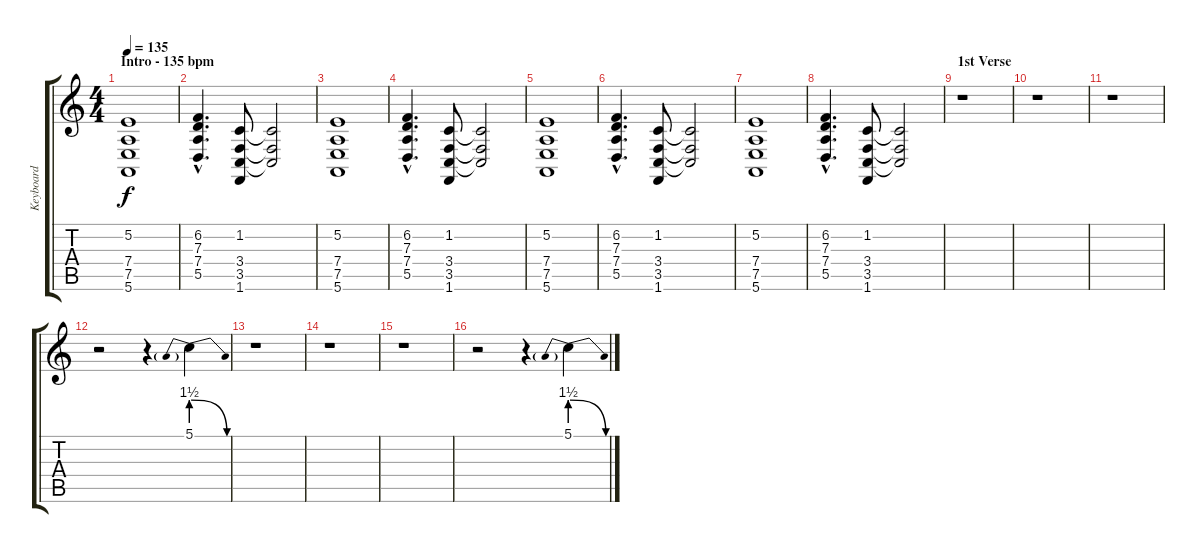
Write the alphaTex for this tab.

\track ("Keyboard" "Keyboard") {instrument choiraahs}
\staff {score tabs}
\tuning (E4 B3 G3 D3 A2 E2) {hide}
\ts (4 4)
\section ("" "Intro - 135 bpm")
\tempo 135
\clef g2
\ks c
(5.2 7.4 7.5 5.6).1{dy f instrument choiraahs} |
(6.2{hac} 7.3{hac} 7.4{hac} 5.5{hac}).4{d} (1.2 3.4 3.5 1.6).8 (1.2{t} 3.4{t} 3.5{t}).2 |
(5.2 7.4 7.5 5.6).1 |
(6.2{hac} 7.3{hac} 7.4{hac} 5.5{hac}).4{d} (1.2 3.4 3.5 1.6).8 (1.2{t} 3.4{t} 3.5{t}).2 |
(5.2 7.4 7.5 5.6).1 |
(6.2{hac} 7.3{hac} 7.4{hac} 5.5{hac}).4{d} (1.2 3.4 3.5 1.6).8 (1.2{t} 3.4{t} 3.5{t}).2 |
(5.2 7.4 7.5 5.6).1 |
(6.2{hac} 7.3{hac} 7.4{hac} 5.5{hac}).4{d} (1.2 3.4 3.5 1.6).8 (1.2{t} 3.4{t} 3.5{t}).2 |
\section ("" "1st Verse")
r.1 |
r.1 |
r.1 |
r.2 r.4 5.1{be (prebendrelease 0 6 60 0)}.4 |
r.1 |
r.1 |
r.1 |
r.2 r.4 5.1{be (prebendrelease 0 6 60 0)}.4
